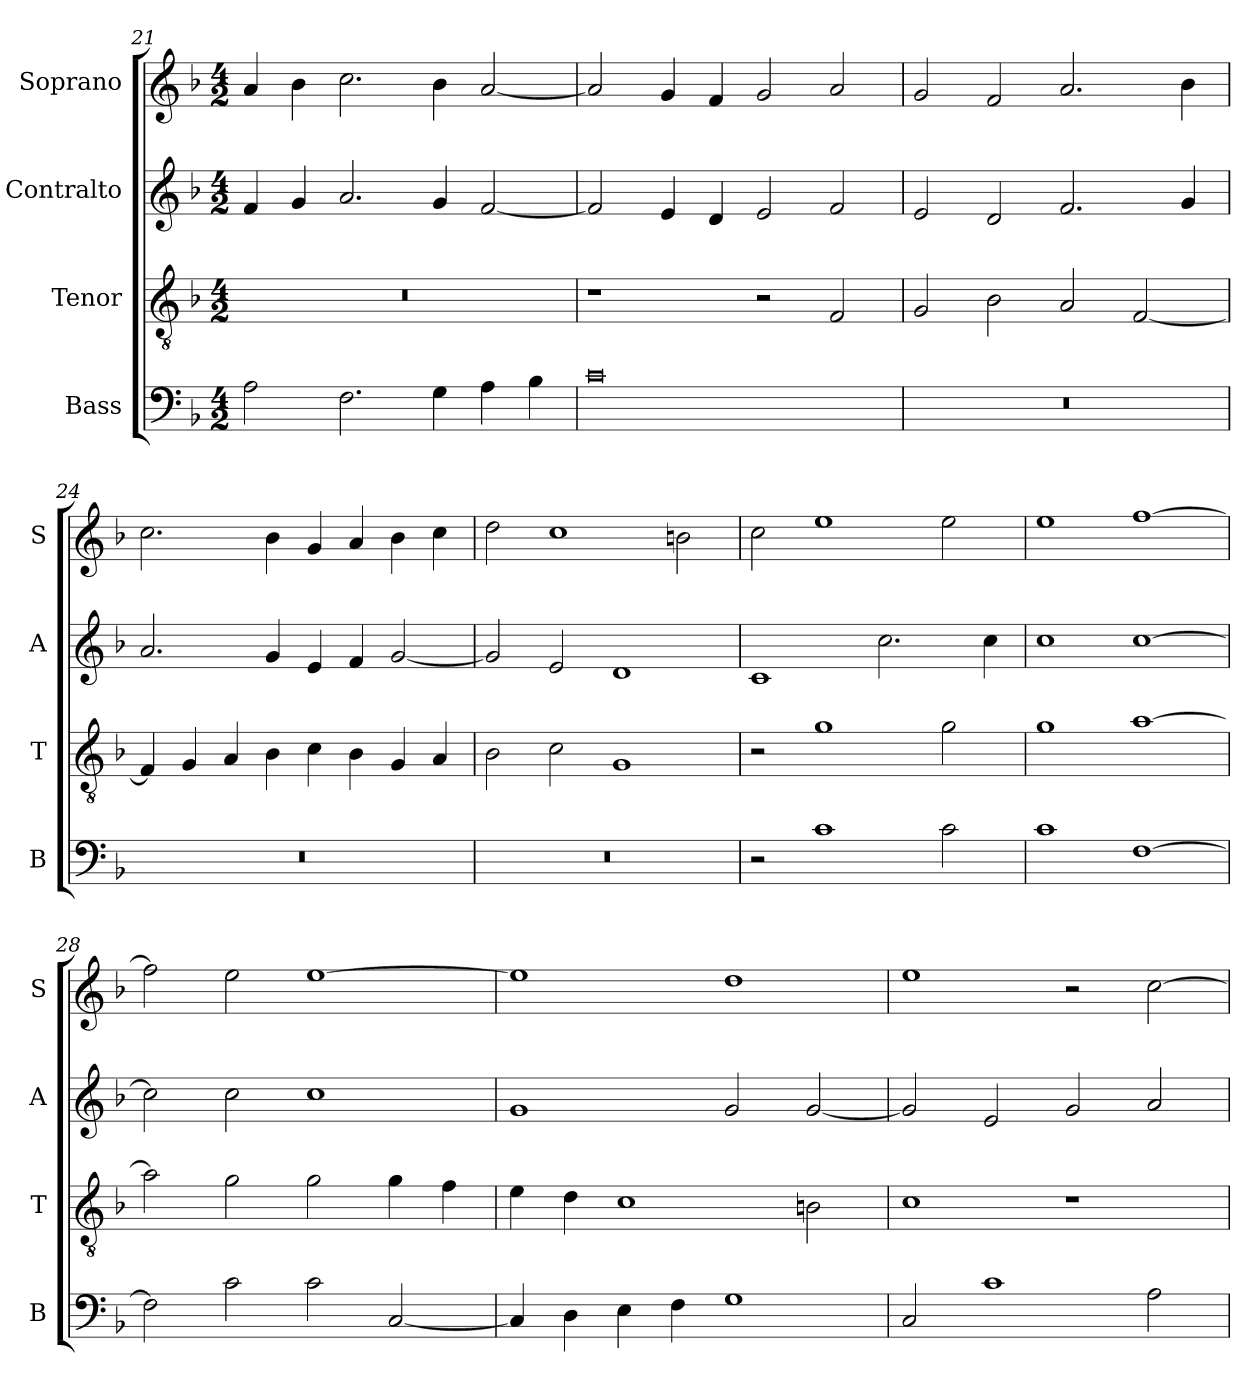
**kern	**kern	**kern	**kern
*part4	*part3	*part2	*part1
*staff4	*staff3	*staff2	*staff1
*I"Bass	*I"Tenor	*I"Contralto	*I"Soprano
*I'B	*I'T	*I'A	*I'S
*clefF4	*clefGv2	*clefG2	*clefG2
*k[b-]	*k[b-]	*k[b-]	*k[b-]
*F:ion	*F:ion	*F:ion	*F:ion
*M4/2	*M4/2	*M4/2	*M4/2
=21	=21	=21	=21
2A	0r	4f	4a
.	.	4g	4b-
2.F	.	2.a	2.cc
4G	.	4g	4b-
4A	.	[2f	[2a
4B-	.	.	.
=22	=22	=22	=22
0c	1r	2f]	2a]
.	.	4e	4g
.	.	4d	4f
.	2r	2e	2g
.	2F	2f	2a
=23	=23	=23	=23
0r	2G	2e	2g
.	2B-	2d	2f
.	2A	2.f	2.a
.	[2F	.	.
.	.	4g	4b-
=24	=24	=24	=24
0r	4F]	2.a	2.cc
.	4G	.	.
.	4A	.	.
.	4B-	4g	4b-
.	4c	4e	4g
.	4B-	4f	4a
.	4G	[2g	4b-
.	4A	.	4cc
=25	=25	=25	=25
0r	2B-	2g]	2dd
.	2c	2e	1cc
.	1G	1d	.
.	.	.	2bn
=26	=26	=26	=26
2r	2r	1c	2cc
1c	1g	.	1ee
.	.	2.cc	.
2c	2g	.	2ee
.	.	4cc	.
=27	=27	=27	=27
1c	1g	1cc	1ee
[1F	[1a	[1cc	[1ff
=28	=28	=28	=28
2F]	2a]	2cc]	2ff]
2c	2g	2cc	2ee
2c	2g	1cc	[1ee
[2C	4g	.	.
.	4f	.	.
=29	=29	=29	=29
4C]	4e	1g	1ee]
4D	4d	.	.
4E	1c	.	.
4F	.	.	.
1G	.	2g	1dd
.	2Bn	[2g	.
=30	=30	=30	=30
2C	1c	2g]	1ee
1c	.	2e	.
.	1r	2g	2r
2A	.	2a	[2cc
=	=	=	=
*-	*-	*-	*-
